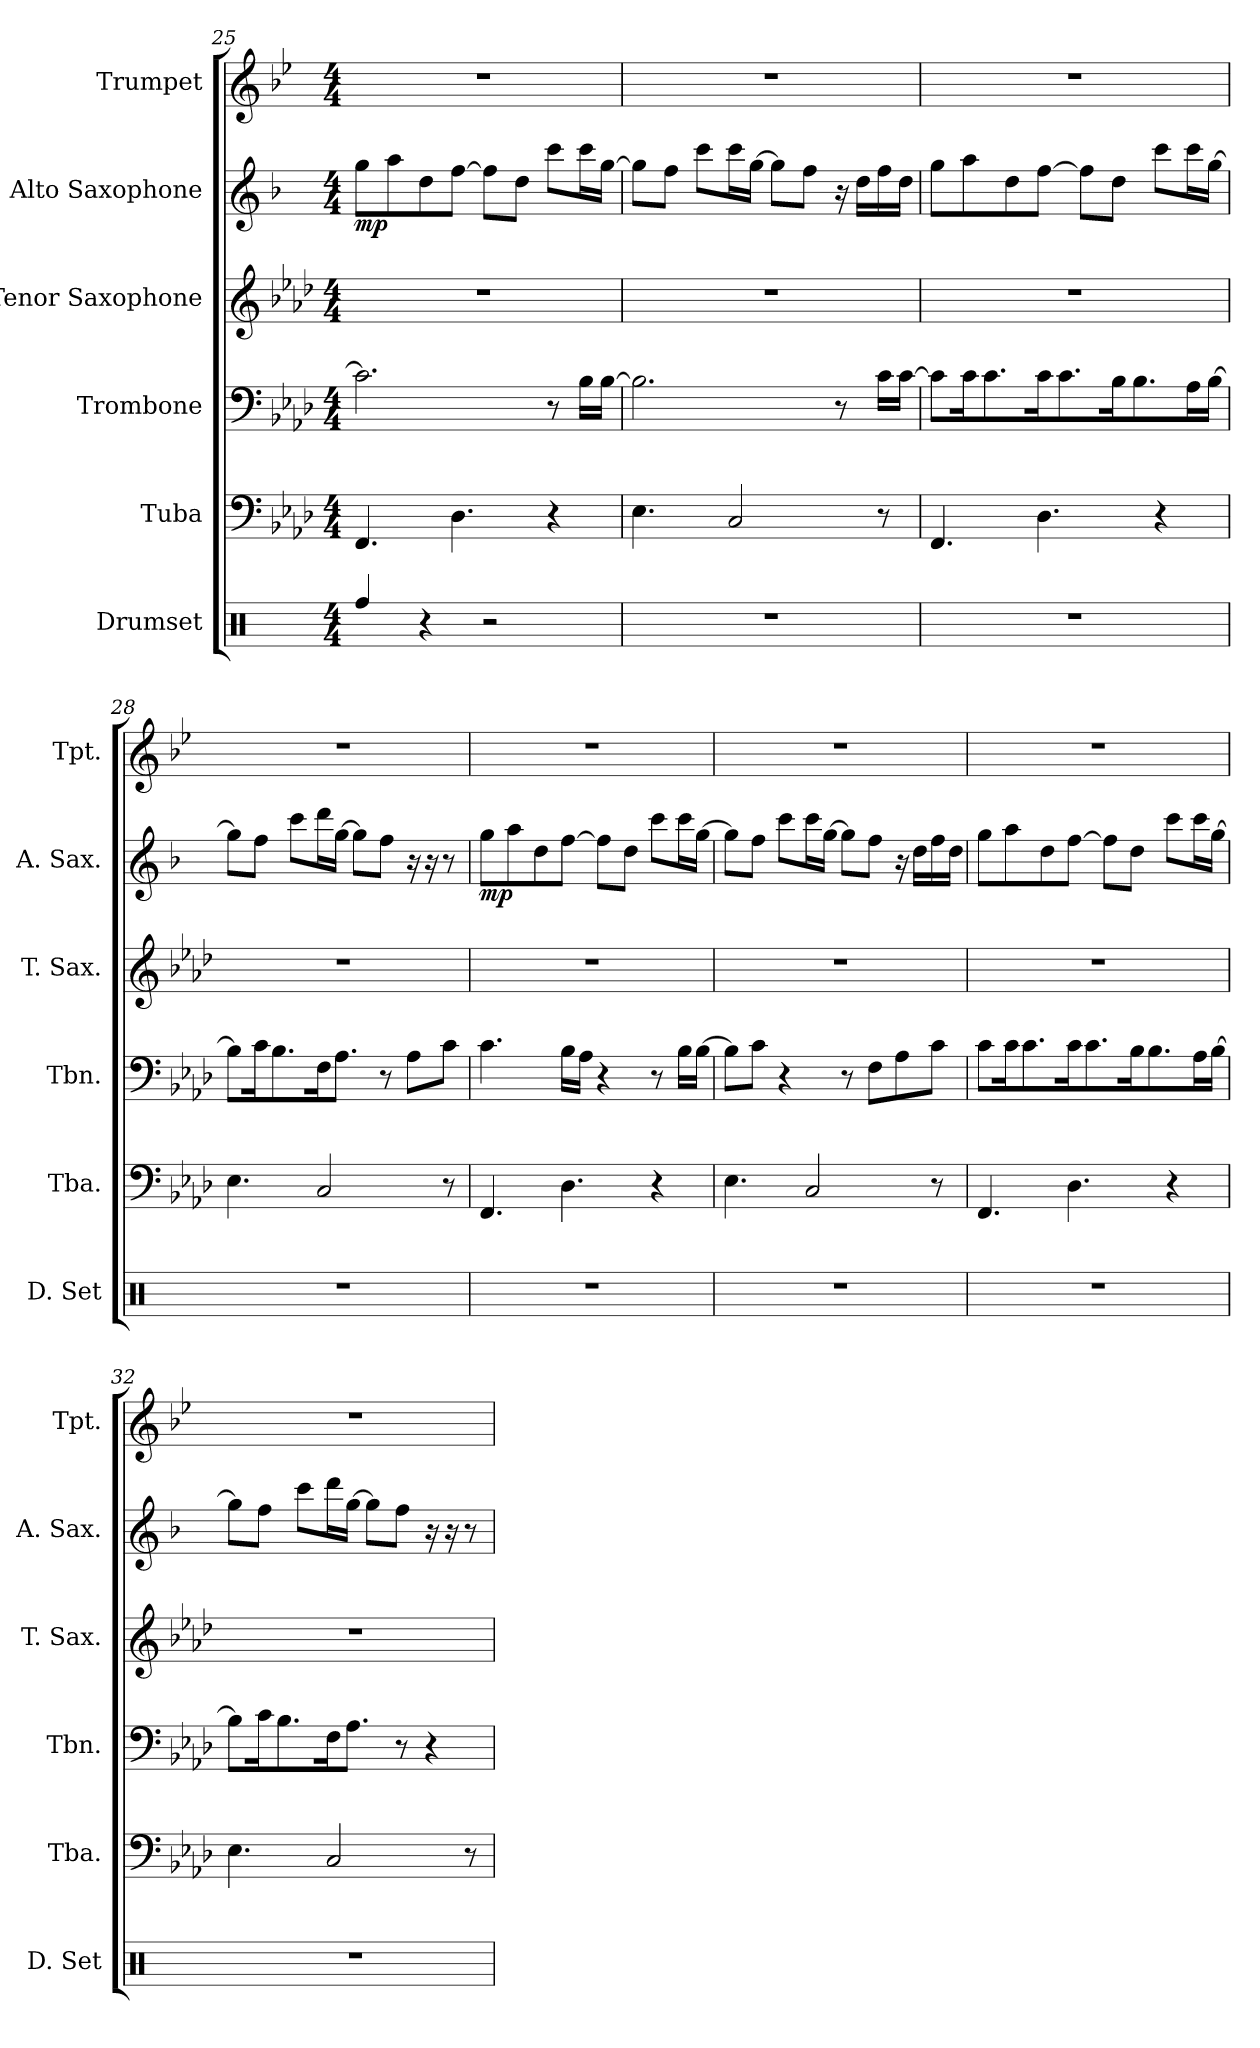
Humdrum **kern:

**kern	**kern	**kern	**kern	**kern	**dynam	**kern
*part6	*part5	*part4	*part3	*part2	*part2	*part1
*staff6	*staff5	*staff4	*staff3	*staff2	*staff2	*staff1
*I"Drumset	*I"Tuba	*I"Trombone	*I"Tenor Saxophone	*I"Alto Saxophone	*	*I"Trumpet
*I'D. Set	*I'Tba.	*I'Tbn.	*I'T. Sax.	*I'A. Sax.	*	*I'Tpt.
*clefX	*clefF4	*clefF4	*clefG2	*clefG2	*	*clefG2
*	*	*	*ITrd8c14	*ITrd5c9	*	*ITrd1c2
*k[]	*k[b-e-a-d-]	*k[b-e-a-d-]	*k[b-e-a-d-]	*k[b-e-a-d-]	*	*k[b-e-a-d-]
*M4/4	*M4/4	*M4/4	*M4/4	*M4/4	*	*M4/4
=25	=25	=25	=25	=25	=25	=25
!	!	!	!	!	!LO:DY:b	!
4Rff/	4.FF/	2.c\]	1r	8b-\L	mp	1r
.	.	.	.	8cc\	.	.
4r	.	.	.	8f\	.	.
.	4.D-\	.	.	[8a-\J	.	.
2r	.	.	.	8a-\L]	.	.
.	.	.	.	8f\J	.	.
.	4r	8r	.	8ee-\L	.	.
.	.	16B-\LL	.	16ee-\L	.	.
.	.	[16B-\JJ	.	[16b-\JJ	.	.
=26	=26	=26	=26	=26	=26	=26
1r	4.E-\	2.B-\]	1r	8b-\L]	.	1r
.	.	.	.	8a-\J	.	.
.	.	.	.	8ee-\L	.	.
.	2C/	.	.	16ee-\L	.	.
.	.	.	.	[16b-\JJ	.	.
.	.	.	.	8b-\L]	.	.
.	.	.	.	8a-\J	.	.
.	.	8r	.	16r	.	.
.	.	.	.	16f\LL	.	.
.	8r	16c\LL	.	16a-\	.	.
.	.	[16c\JJ	.	16f\JJ	.	.
!!LO:LB:g=z
=27	=27	=27	=27	=27	=27	=27
1r	4.FF/	8c\L]	1r	8b-\L	.	1r
.	.	16c\K	.	8cc\	.	.
.	.	8.c\	.	.	.	.
.	.	.	.	8f\	.	.
.	4.D-\	16c\K	.	[8a-\J	.	.
.	.	8.c\	.	.	.	.
.	.	.	.	8a-\L]	.	.
.	.	16B-\K	.	8f\J	.	.
.	.	8.B-\	.	.	.	.
.	4r	.	.	8ee-\L	.	.
.	.	16A-\L	.	16ee-\L	.	.
.	.	[16B-\JJ	.	[16b-\JJ	.	.
=28	=28	=28	=28	=28	=28	=28
1r	4.E-\	8B-\L]	1r	8b-\L]	.	1r
.	.	16c\K	.	8a-\J	.	.
.	.	8.B-\	.	.	.	.
.	.	.	.	8ee-\L	.	.
.	2C/	16F\K	.	16ff\L	.	.
.	.	8.A-\J	.	[16b-\JJ	.	.
.	.	.	.	8b-\L]	.	.
.	.	8r	.	8a-\J	.	.
.	.	8A-\L	.	16r	.	.
.	.	.	.	16r	.	.
.	8r	8c\J	.	8r	.	.
=29	=29	=29	=29	=29	=29	=29
!	!	!	!	!	!LO:DY:b	!
1r	4.FF/	4.c\	1r	8b-\L	mp	1r
.	.	.	.	8cc\	.	.
.	.	.	.	8f\	.	.
.	4.D-\	16B-\LL	.	[8a-\J	.	.
.	.	16A-\JJ	.	.	.	.
.	.	4r	.	8a-\L]	.	.
.	.	.	.	8f\J	.	.
.	4r	8r	.	8ee-\L	.	.
.	.	16B-\LL	.	16ee-\L	.	.
.	.	[16B-\JJ	.	[16b-\JJ	.	.
!!LO:PB:g=z
=30	=30	=30	=30	=30	=30	=30
1r	4.E-\	8B-\L]	1r	8b-\L]	.	1r
.	.	8c\J	.	8a-\J	.	.
.	.	4r	.	8ee-\L	.	.
.	2C/	.	.	16ee-\L	.	.
.	.	.	.	[16b-\JJ	.	.
.	.	8r	.	8b-\L]	.	.
.	.	8F\L	.	8a-\J	.	.
.	.	8A-\	.	16r	.	.
.	.	.	.	16f\LL	.	.
.	8r	8c\J	.	16a-\	.	.
.	.	.	.	16f\JJ	.	.
=31	=31	=31	=31	=31	=31	=31
1r	4.FF/	8c\L	1r	8b-\L	.	1r
.	.	16c\K	.	8cc\	.	.
.	.	8.c\	.	.	.	.
.	.	.	.	8f\	.	.
.	4.D-\	16c\K	.	[8a-\J	.	.
.	.	8.c\	.	.	.	.
.	.	.	.	8a-\L]	.	.
.	.	16B-\K	.	8f\J	.	.
.	.	8.B-\	.	.	.	.
.	4r	.	.	8ee-\L	.	.
.	.	16A-\L	.	16ee-\L	.	.
.	.	[16B-\JJ	.	[16b-\JJ	.	.
=32	=32	=32	=32	=32	=32	=32
1r	4.E-\	8B-\L]	1r	8b-\L]	.	1r
.	.	16c\K	.	8a-\J	.	.
.	.	8.B-\	.	.	.	.
.	.	.	.	8ee-\L	.	.
.	2C/	16F\K	.	16ff\L	.	.
.	.	8.A-\J	.	[16b-\JJ	.	.
.	.	.	.	8b-\L]	.	.
.	.	8r	.	8a-\J	.	.
.	.	4r	.	16r	.	.
.	.	.	.	16r	.	.
.	8r	.	.	8r	.	.
=	=	=	=	=	=	=
*-	*-	*-	*-	*-	*-	*-
